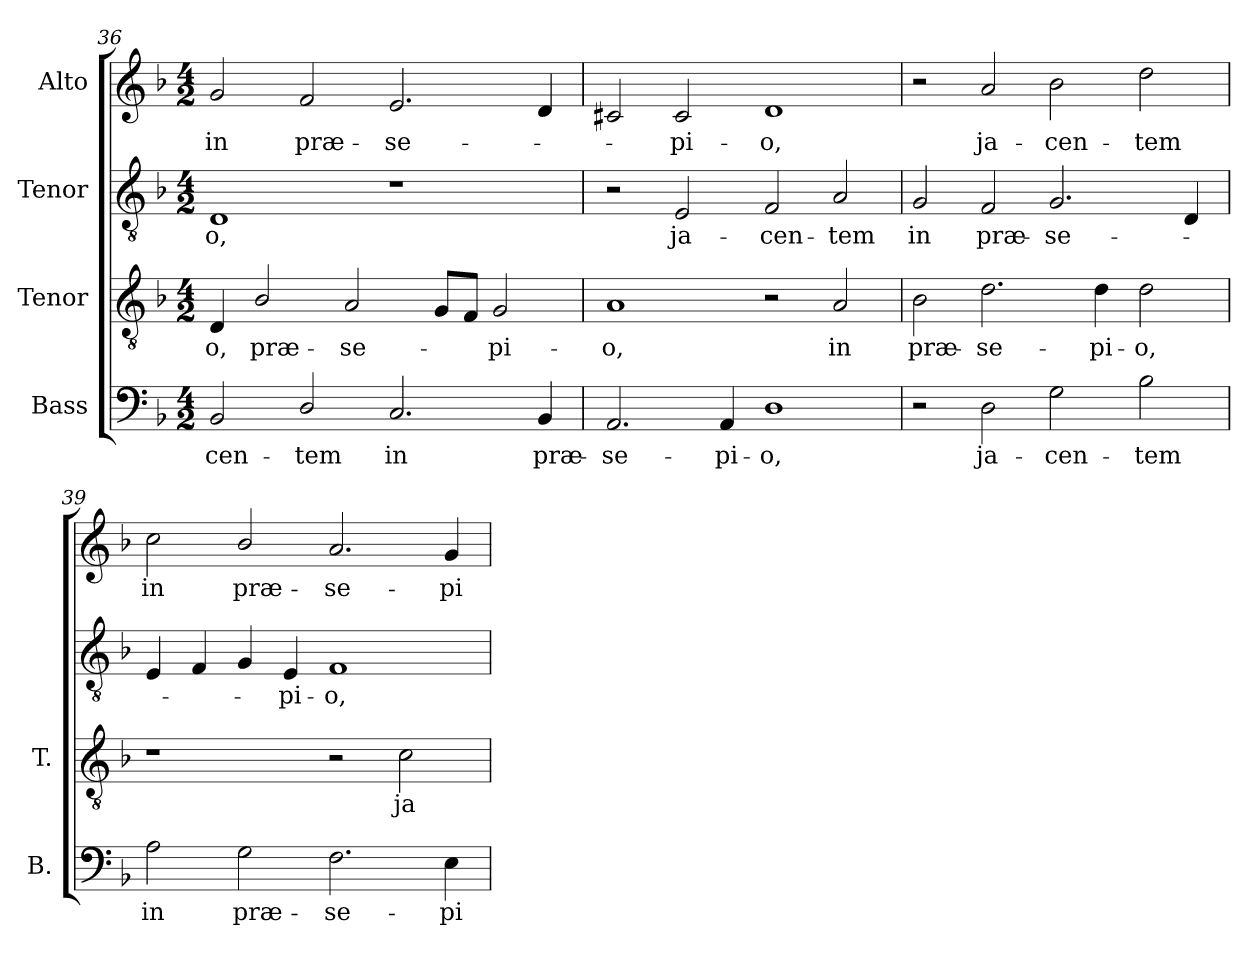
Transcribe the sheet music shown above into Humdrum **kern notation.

**kern	**text	**kern	**text	**kern	**text	**kern	**text
*part4	*part4	*part3	*part3	*part2	*part2	*part1	*part1
*staff4	*staff4	*staff3	*staff3	*staff2	*staff2	*staff1	*staff1
*I"Bass	*	*I"Tenor	*	*I"Tenor	*	*I"Alto	*
*I'B.	*	*I'T.	*	*	*	*	*
*clefF4	*	*clefGv2	*	*clefGv2	*	*clefG2	*
*	*	*ITrd7c12	*	*	*	*	*
*k[b-]	*	*k[b-]	*	*k[b-]	*	*k[b-]	*
*F:	*	*F:	*	*F:	*	*F:	*
*M4/2	*	*M4/2	*	*M4/2	*	*M4/2	*
=36	=36	=36	=36	=36	=36	=36	=36
!	!LO:LY:b:color=#000000	!	!	!	!	!	!
!	!	!	!LO:LY:b:color=#000000	!	!	!	!
!	!	!	!	!	!LO:LY:b:color=#000000	!	!
!	!	!	!	!	!	!	!LO:LY:b:color=#000000
2BB-i/	-cen-	4DDi/	-o,	1Di	-o,	2gi/	in
!	!	!	!LO:LY:b:color=#000000	!	!	!	!
.	.	2BB-i/	præ-	.	.	.	.
!	!LO:LY:b:color=#000000	!	!	!	!	!	!
!	!	!	!	!	!	!	!LO:LY:b:color=#000000
2Di/	-tem	.	.	.	.	2fi/	præ-
!	!	!	!LO:LY:b:color=#000000	!	!	!	!
.	.	2AAi/	-se-	.	.	.	.
!	!LO:LY:b:color=#000000	!	!	!	!	!	!
!	!	!	!	!	!	!	!LO:LY:b:color=#000000
2.Ci/	in	.	.	1r	.	2.ei/	-se-
.	.	8GGi/L	.	.	.	.	.
.	.	8FFi/J	.	.	.	.	.
!	!	!	!LO:LY:b:color=#000000	!	!	!	!
.	.	2GGi/	-pi-	.	.	.	.
!	!LO:LY:b:color=#000000	!	!	!	!	!	!
4BB-i/	præ-	.	.	.	.	4di/	.
=37	=37	=37	=37	=37	=37	=37	=37
!	!LO:LY:b:color=#000000	!	!	!	!	!	!
!	!	!	!LO:LY:b:color=#000000	!	!	!	!
2.AAi/	-se-	1AAi	-o,	2r	.	2c#Xi/	.
!	!	!	!	!	!LO:LY:b:color=#000000	!	!
!	!	!	!	!	!	!	!LO:LY:b:color=#000000
.	.	.	.	2Ei/	ja-	2c#i/	-pi-
!	!LO:LY:b:color=#000000	!	!	!	!	!	!
4AAi/	-pi-	.	.	.	.	.	.
!	!LO:LY:b:color=#000000	!	!	!	!	!	!
!	!	!	!	!	!LO:LY:b:color=#000000	!	!
!	!	!	!	!	!	!	!LO:LY:b:color=#000000
1Di	-o,	2r	.	2Fi/	-cen-	1di	-o,
!	!	!	!LO:LY:b:color=#000000	!	!	!	!
!	!	!	!	!	!LO:LY:b:color=#000000	!	!
.	.	2AAi/	in	2Ai/	-tem	.	.
=38	=38	=38	=38	=38	=38	=38	=38
!	!	!	!LO:LY:b:color=#000000	!	!	!	!
!	!	!	!	!	!LO:LY:b:color=#000000	!	!
2r	.	2BB-i\	præ-	2Gi/	in	2r	.
!	!LO:LY:b:color=#000000	!	!	!	!	!	!
!	!	!	!LO:LY:b:color=#000000	!	!	!	!
!	!	!	!	!	!LO:LY:b:color=#000000	!	!
!	!	!	!	!	!	!	!LO:LY:b:color=#000000
2Di\	ja-	2.Di\	-se-	2Fi/	præ-	2ai/	ja-
!	!LO:LY:b:color=#000000	!	!	!	!	!	!
!	!	!	!	!	!LO:LY:b:color=#000000	!	!
!	!	!	!	!	!	!	!LO:LY:b:color=#000000
2Gi\	-cen-	.	.	2.Gi/	-se-	2b-i\	-cen-
!	!	!	!LO:LY:b:color=#000000	!	!	!	!
.	.	4Di\	-pi-	.	.	.	.
!	!LO:LY:b:color=#000000	!	!	!	!	!	!
!	!	!	!LO:LY:b:color=#000000	!	!	!	!
!	!	!	!	!	!	!	!LO:LY:b:color=#000000
2B-i\	-tem	2Di\	-o,	.	.	2ddi\	-tem
.	.	.	.	4Di/	.	.	.
=39	=39	=39	=39	=39	=39	=39	=39
!	!LO:LY:b:color=#000000	!	!	!	!	!	!
!	!	!	!	!	!	!	!LO:LY:b:color=#000000
2Ai\	in	1r	.	4Ei/	.	2cci\	in
.	.	.	.	4Fi/	.	.	.
!	!LO:LY:b:color=#000000	!	!	!	!	!	!
!	!	!	!	!	!	!	!LO:LY:b:color=#000000
2Gi\	præ-	.	.	4Gi/	.	2b-i/	præ-
!	!	!	!	!	!LO:LY:b:color=#000000	!	!
.	.	.	.	4Ei/	-pi-	.	.
!	!LO:LY:b:color=#000000	!	!	!	!	!	!
!	!	!	!	!	!LO:LY:b:color=#000000	!	!
!	!	!	!	!	!	!	!LO:LY:b:color=#000000
2.Fi\	-se-	2r	.	1Fi	-o,	2.ai/	-se-
!	!	!	!LO:LY:b:color=#000000	!	!	!	!
.	.	2Ci\	ja-	.	.	.	.
!	!LO:LY:b:color=#000000	!	!	!	!	!	!
!	!	!	!	!	!	!	!LO:LY:b:color=#000000
4Ei\	-pi-	.	.	.	.	4gi/	-pi-
=	=	=	=	=	=	=	=
*-	*-	*-	*-	*-	*-	*-	*-
